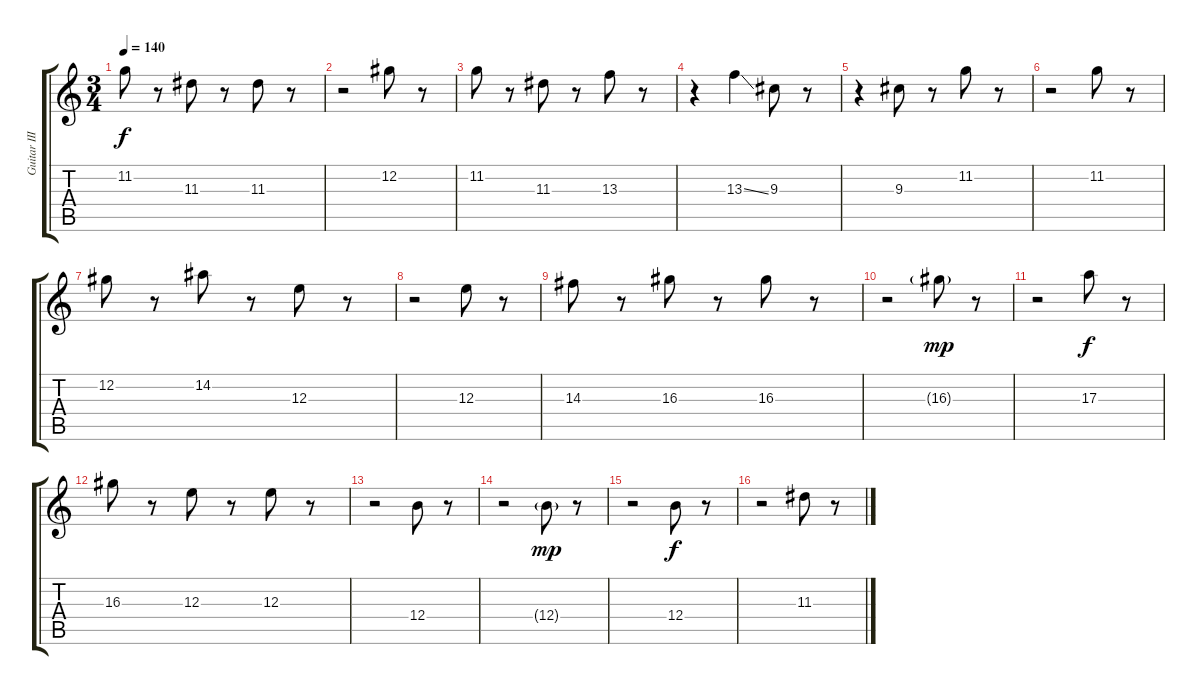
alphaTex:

\track ("Guitar III Delay 2" "Guitar III") {instrument electricguitarjazz}
\staff {score tabs}
\tuning (Db4 Ab3 E3 B2 Gb2 Db2) {hide}
\ts (3 4)
\tempo 140
\clef g2
\ks c
11.2.8{dy f} r.8 11.3.8 r.8 11.3.8 r.8 |
r.2 12.2.8 r.8 |
11.2.8 r.8 11.3.8 r.8 13.3.8 r.8 |
r.4 13.3{ss}.4 9.3.8 r.8 |
r.4 9.3.8 r.8 11.2.8 r.8 |
r.2 11.2.8 r.8 |
12.2.8 r.8 14.2.8 r.8 12.3.8 r.8 |
r.2 12.3.8 r.8 |
14.3.8 r.8 16.3.8 r.8 16.3.8 r.8 |
r.2 16.3{g}.8{dy mp} r.8 |
r.2 17.3.8{dy f} r.8 |
16.3.8 r.8 12.3.8 r.8 12.3.8 r.8 |
r.2 12.4.8 r.8 |
r.2 12.4{g}.8{dy mp} r.8 |
r.2 12.4.8{dy f} r.8 |
r.2 11.3.8 r.8
